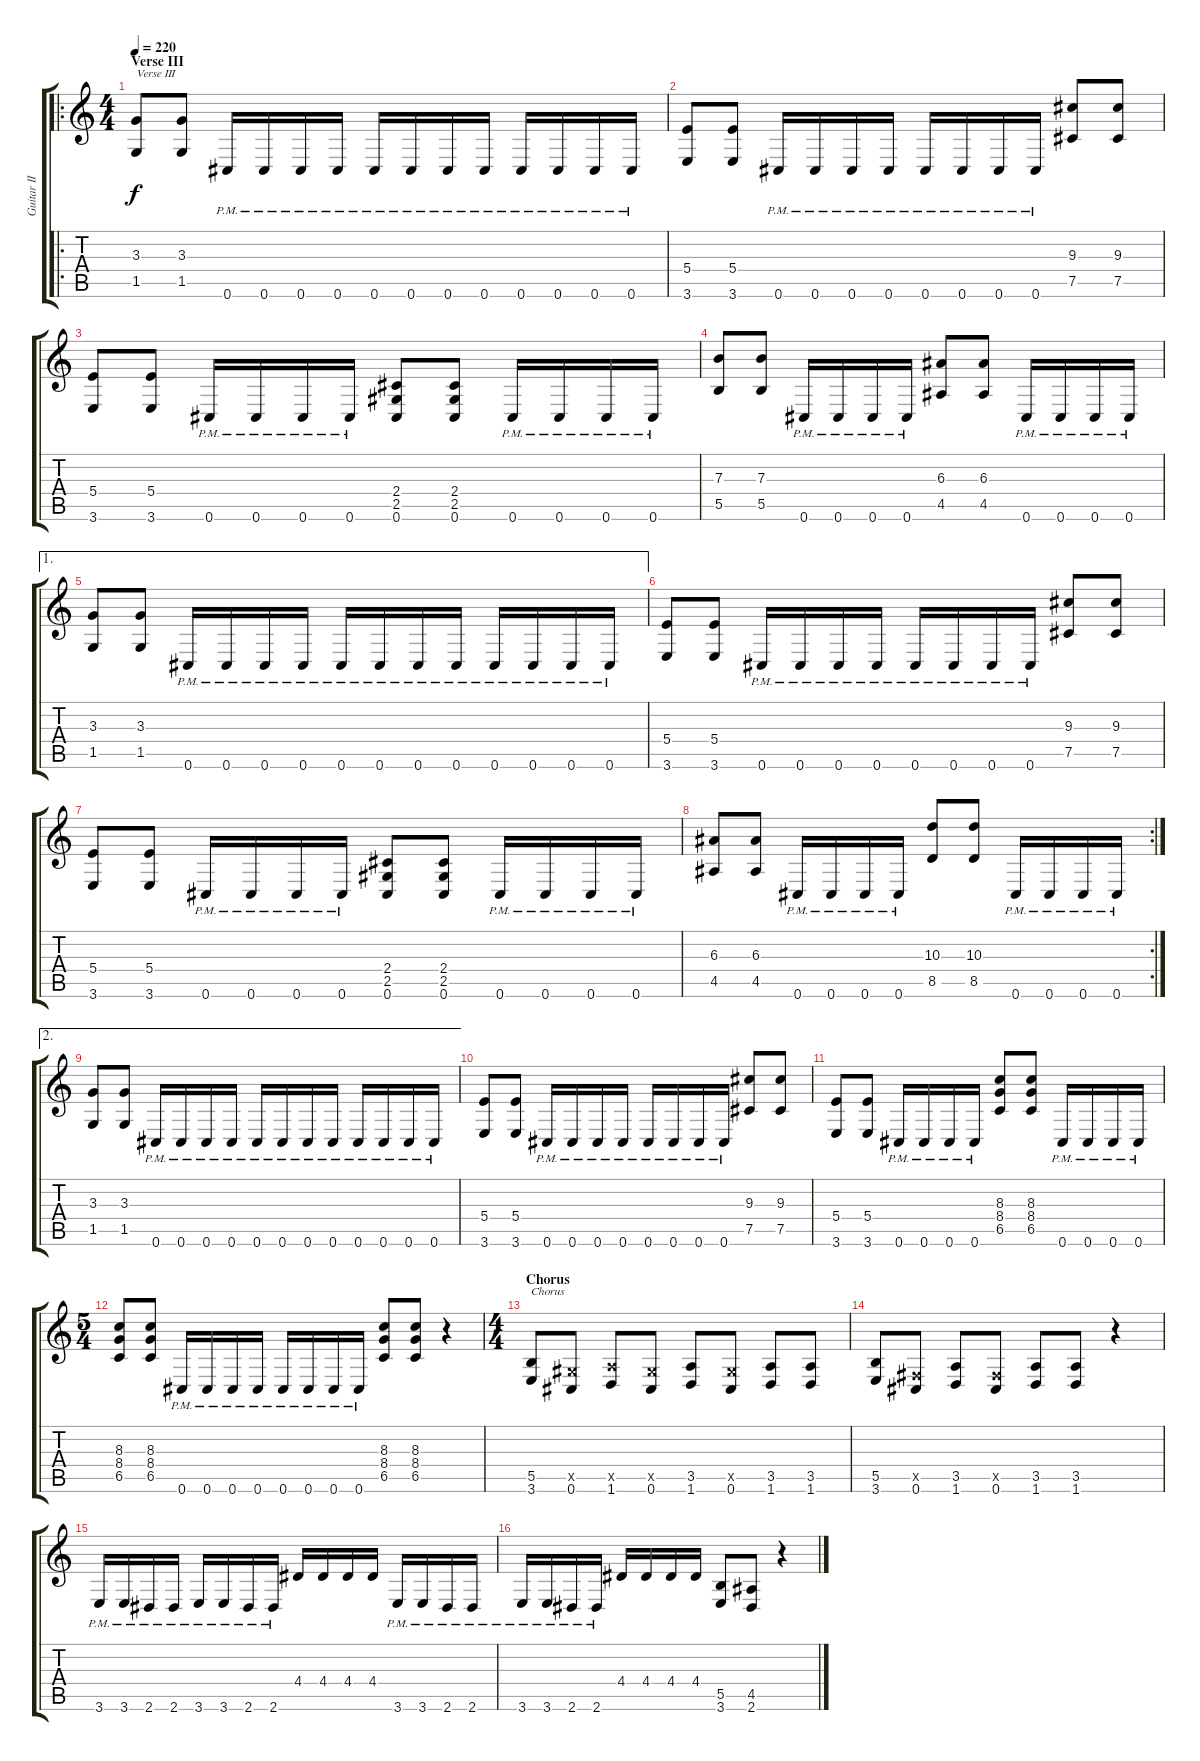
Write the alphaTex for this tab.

\track ("Guitar II [Vogg]" "Guitar II ") {instrument distortionguitar}
\staff {score tabs}
\tuning (Db4 Ab3 E3 B2 Gb2 Db2) {hide}
\ro
\ts (4 4)
\section ("" "Verse III")
\tempo 220
\clef g2
\ks c
(3.3 1.5).8{txt "Verse III" dy f} (3.3 1.5).8 0.6{pm}.16 0.6{pm}.16 0.6{pm}.16 0.6{pm}.16 0.6{pm}.16 0.6{pm}.16 0.6{pm}.16 0.6{pm}.16 0.6{pm}.16 0.6{pm}.16 0.6{pm}.16 0.6{pm}.16 |
(5.4 3.6).8 (5.4 3.6).8 0.6{pm}.16 0.6{pm}.16 0.6{pm}.16 0.6{pm}.16 0.6{pm}.16 0.6{pm}.16 0.6{pm}.16 0.6{pm}.16 (9.3 7.5).8 (9.3 7.5).8 |
(5.4 3.6).8 (5.4 3.6).8 0.6{pm}.16 0.6{pm}.16 0.6{pm}.16 0.6{pm}.16 (2.4 2.5 0.6).8 (2.4 2.5 0.6).8 0.6{pm}.16 0.6{pm}.16 0.6{pm}.16 0.6{pm}.16 |
(7.3 5.5).8 (7.3 5.5).8 0.6{pm}.16 0.6{pm}.16 0.6{pm}.16 0.6{pm}.16 (6.3 4.5).8 (6.3 4.5).8 0.6{pm}.16 0.6{pm}.16 0.6{pm}.16 0.6{pm}.16 |
\ae 1
(3.3 1.5).8 (3.3 1.5).8 0.6{pm}.16 0.6{pm}.16 0.6{pm}.16 0.6{pm}.16 0.6{pm}.16 0.6{pm}.16 0.6{pm}.16 0.6{pm}.16 0.6{pm}.16 0.6{pm}.16 0.6{pm}.16 0.6{pm}.16 |
(5.4 3.6).8 (5.4 3.6).8 0.6{pm}.16 0.6{pm}.16 0.6{pm}.16 0.6{pm}.16 0.6{pm}.16 0.6{pm}.16 0.6{pm}.16 0.6{pm}.16 (9.3 7.5).8 (9.3 7.5).8 |
(5.4 3.6).8 (5.4 3.6).8 0.6{pm}.16 0.6{pm}.16 0.6{pm}.16 0.6{pm}.16 (2.4 2.5 0.6).8 (2.4 2.5 0.6).8 0.6{pm}.16 0.6{pm}.16 0.6{pm}.16 0.6{pm}.16 |
\rc 2
(6.3 4.5).8 (6.3 4.5).8 0.6{pm}.16 0.6{pm}.16 0.6{pm}.16 0.6{pm}.16 (10.3 8.5).8 (10.3 8.5).8 0.6{pm}.16 0.6{pm}.16 0.6{pm}.16 0.6{pm}.16 |
\ae 2
(3.3 1.5).8 (3.3 1.5).8 0.6{pm}.16 0.6{pm}.16 0.6{pm}.16 0.6{pm}.16 0.6{pm}.16 0.6{pm}.16 0.6{pm}.16 0.6{pm}.16 0.6{pm}.16 0.6{pm}.16 0.6{pm}.16 0.6{pm}.16 |
(5.4 3.6).8 (5.4 3.6).8 0.6{pm}.16 0.6{pm}.16 0.6{pm}.16 0.6{pm}.16 0.6{pm}.16 0.6{pm}.16 0.6{pm}.16 0.6{pm}.16 (9.3 7.5).8 (9.3 7.5).8 |
(5.4 3.6).8 (5.4 3.6).8 0.6{pm}.16 0.6{pm}.16 0.6{pm}.16 0.6{pm}.16 (8.3 8.4 6.5).8 (8.3 8.4 6.5).8 0.6{pm}.16 0.6{pm}.16 0.6{pm}.16 0.6{pm}.16 |
\ts (5 4)
(8.3 8.4 6.5).8 (8.3 8.4 6.5).8 0.6{pm}.16 0.6{pm}.16 0.6{pm}.16 0.6{pm}.16 0.6{pm}.16 0.6{pm}.16 0.6{pm}.16 0.6{pm}.16 (8.3 8.4 6.5).8 (8.3 8.4 6.5).8 r.4 |
\ts (4 4)
\section ("" "Chorus")
(5.5 3.6).8{txt "Chorus"} (2.5{x} 0.6).8 (3.5{x} 1.6).8 (2.5{x} 0.6).8 (3.5 1.6).8 (2.5{x} 0.6).8 (3.5 1.6).8 (3.5 1.6).8 |
(5.5 3.6).8 (0.5{x} 0.6).8 (3.5 1.6).8 (0.5{x} 0.6).8 (3.5 1.6).8 (3.5 1.6).8 r.4 |
3.6{pm}.16 3.6{pm}.16 2.6{pm}.16 2.6{pm}.16 3.6{pm}.16 3.6{pm}.16 2.6{pm}.16 2.6{pm}.16 4.4.16 4.4.16 4.4.16 4.4.16 3.6{pm}.16 3.6{pm}.16 2.6{pm}.16 2.6{pm}.16 |
3.6{pm}.16 3.6{pm}.16 2.6{pm}.16 2.6{pm}.16 4.4.16 4.4.16 4.4.16 4.4.16 (5.5 3.6).8 (4.5 2.6).8 r.4
